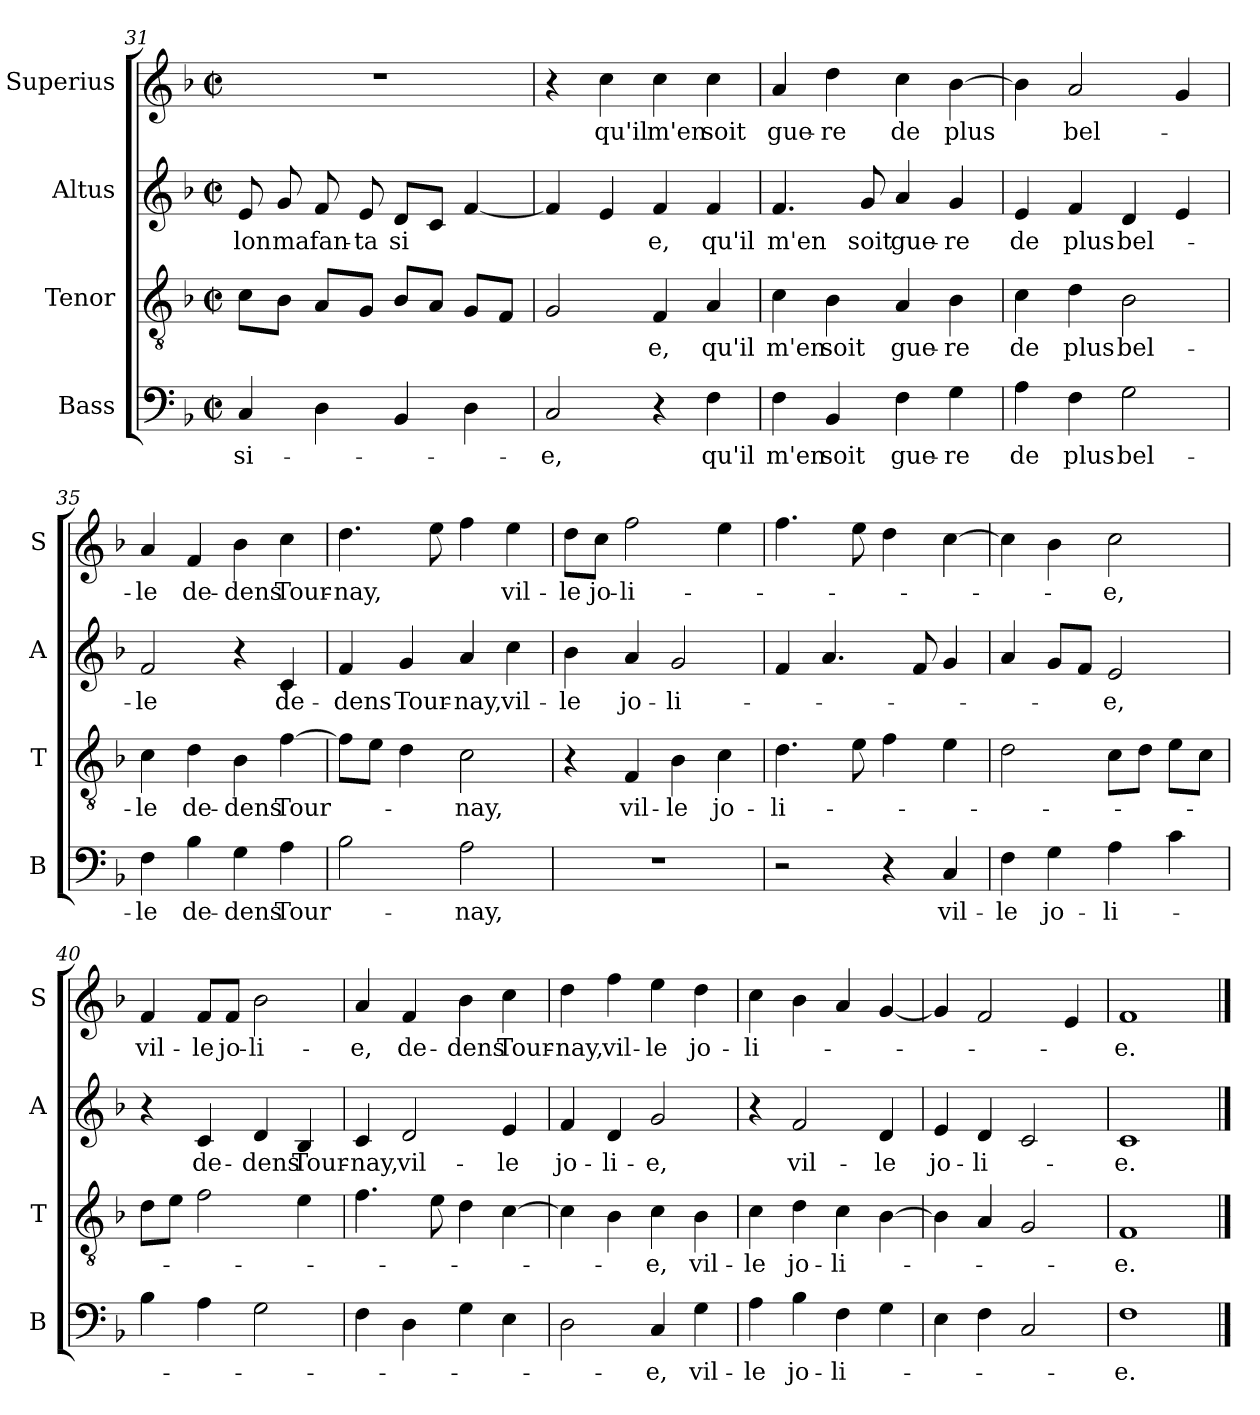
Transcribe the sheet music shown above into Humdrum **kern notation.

**kern	**text	**kern	**text	**kern	**text	**kern	**text
*part4	*part4	*part3	*part3	*part2	*part2	*part1	*part1
*staff4	*staff4	*staff3	*staff3	*staff2	*staff2	*staff1	*staff1
*I"Bass	*	*I"Tenor	*	*I"Altus	*	*I"Superius	*
*I'B	*	*I'T	*	*I'A	*	*I'S	*
!!LO:PB:g=z
*clefF4	*	*clefGv2	*	*clefG2	*	*clefG2	*
*k[b-]	*	*k[b-]	*	*k[b-]	*	*k[b-]	*
*F:	*	*F:	*	*F:	*	*F:	*
*M2/2	*	*M2/2	*	*M2/2	*	*M2/2	*
*met(c|)	*	*met(c|)	*	*met(c|)	*	*met(c|)	*
=31	=31	=31	=31	=31	=31	=31	=31
4C/	si-	8c\L	.	8e/	lon	1r	.
.	.	8B-\J	.	8g/	ma	.	.
4D\	.	8A/L	.	8f/	fan-	.	.
.	.	8G/J	.	8e/	-ta	.	.
4BB-/	.	8B-/L	.	8d/L	si	.	.
.	.	8A/J	.	8c/J	.	.	.
4D\	.	8G/L	.	[4f/	.	.	.
.	.	8F/J	.	.	.	.	.
=32	=32	=32	=32	=32	=32	=32	=32
2C/	-e,	2G/	.	4f/]	.	4r	.
.	.	.	.	4e/	.	4cc\	qu'il
4r	.	4F/	-e,	4f/	e,	4cc\	m'en
4F\	qu'il	4A/	qu'il	4f/	qu'il	4cc\	soit
=33	=33	=33	=33	=33	=33	=33	=33
4F\	m'en	4c\	m'en	4.f/	m'en	4a/	gue-
4BB-/	soit	4B-\	soit	.	.	4dd\	-re
.	.	.	.	8g/	soit	.	.
4F\	gue-	4A/	gue-	4a/	gue-	4cc\	de
4G\	-re	4B-\	-re	4g/	-re	[4b-\	plus
=34	=34	=34	=34	=34	=34	=34	=34
4A\	de	4c\	de	4e/	de	4b-\]	.
4F\	plus	4d\	plus	4f/	plus	2a/	bel-
2G\	bel-	2B-\	bel-	4d/	bel-	.	.
.	.	.	.	4e/	.	4g/	.
=35	=35	=35	=35	=35	=35	=35	=35
4F\	-le	4c\	-le	2f/	-le	4a/	-le
4B-\	de-	4d\	de-	.	.	4f/	de-
4G\	-dens	4B-\	-dens	4r	.	4b-\	-dens
4A\	Tour-	[4f\	Tour-	4c/	de-	4cc\	Tour-
!!LO:LB:g=z
=36	=36	=36	=36	=36	=36	=36	=36
2B-\	.	8f\L]	.	4f/	-dens	4.dd\	-nay,
.	.	8e\J	.	.	.	.	.
.	.	4d\	.	4g/	Tour-	.	.
.	.	.	.	.	.	8ee\	.
2A\	-nay,	2c\	-nay,	4a/	-nay,	4ff\	.
.	.	.	.	4cc\	vil-	4ee\	vil-
=37	=37	=37	=37	=37	=37	=37	=37
1r	.	4r	.	4b-\	-le	8dd\L	-le
.	.	.	.	.	.	8cc\J	jo-
.	.	4F/	vil-	4a/	jo-	2ff\	-li-
.	.	4B-\	-le	2g/	-li-	.	.
.	.	4c\	jo-	.	.	4ee\	.
=38	=38	=38	=38	=38	=38	=38	=38
2r	.	4.d\	-li-	4f/	.	4.ff\	.
.	.	.	.	4.a/	.	.	.
.	.	8e\	.	.	.	8ee\	.
4r	.	4f\	.	.	.	4dd\	.
.	.	.	.	8f/	.	.	.
4C/	vil-	4e\	.	4g/	.	[4cc\	.
=39	=39	=39	=39	=39	=39	=39	=39
4F\	-le	2d\	.	4a/	.	4cc\]	.
4G\	jo-	.	.	8g/L	.	4b-\	.
.	.	.	.	8f/J	.	.	.
4A\	-li-	8c\L	.	2e/	-e,	2cc\	-e,
.	.	8d\J	.	.	.	.	.
4c\	.	8e\L	.	.	.	.	.
.	.	8c\J	.	.	.	.	.
=40	=40	=40	=40	=40	=40	=40	=40
4B-\	.	8d\L	.	4r	.	4f/	vil-
.	.	8e\J	.	.	.	.	.
4A\	.	2f\	.	4c/	de-	8f/L	-le
.	.	.	.	.	.	8f/J	jo-
2G\	.	.	.	4d/	-dens	2b-\	-li-
.	.	4e\	.	4B-/	Tour-	.	.
!!LO:LB:g=z
=41	=41	=41	=41	=41	=41	=41	=41
4F\	.	4.f\	.	4c/	-nay,	4a/	-e,
4D\	.	.	.	2d/	vil-	4f/	de-
.	.	8e\	.	.	.	.	.
4G\	.	4d\	.	.	.	4b-\	-dens
4E\	.	[4c\	.	4e/	-le	4cc\	Tour-
=42	=42	=42	=42	=42	=42	=42	=42
2D\	.	4c\]	.	4f/	jo-	4dd\	-nay,
.	.	4B-\	.	4d/	-li-	4ff\	vil-
4C/	-e,	4c\	-e,	2g/	-e,	4ee\	-le
4G\	vil-	4B-\	vil-	.	.	4dd\	jo-
=43	=43	=43	=43	=43	=43	=43	=43
4A\	-le	4c\	-le	4r	.	4cc\	-li-
4B-\	jo-	4d\	jo-	2f/	vil-	4b-\	.
4F\	-li-	4c\	-li-	.	.	4a/	.
4G\	.	[4B-\	.	4d/	-le	[4g/	.
=44	=44	=44	=44	=44	=44	=44	=44
4E\	.	4B-\]	.	4e/	jo-	4g/]	.
4F\	.	4A/	.	4d/	-li-	2f/	.
2C/	.	2G/	.	2c/	.	.	.
.	.	.	.	.	.	4e/	.
=45	=45	=45	=45	=45	=45	=45	=45
1F	-e.	1F	-e.	1c	-e.	1f	-e.
==	==	==	==	==	==	==	==
*-	*-	*-	*-	*-	*-	*-	*-
